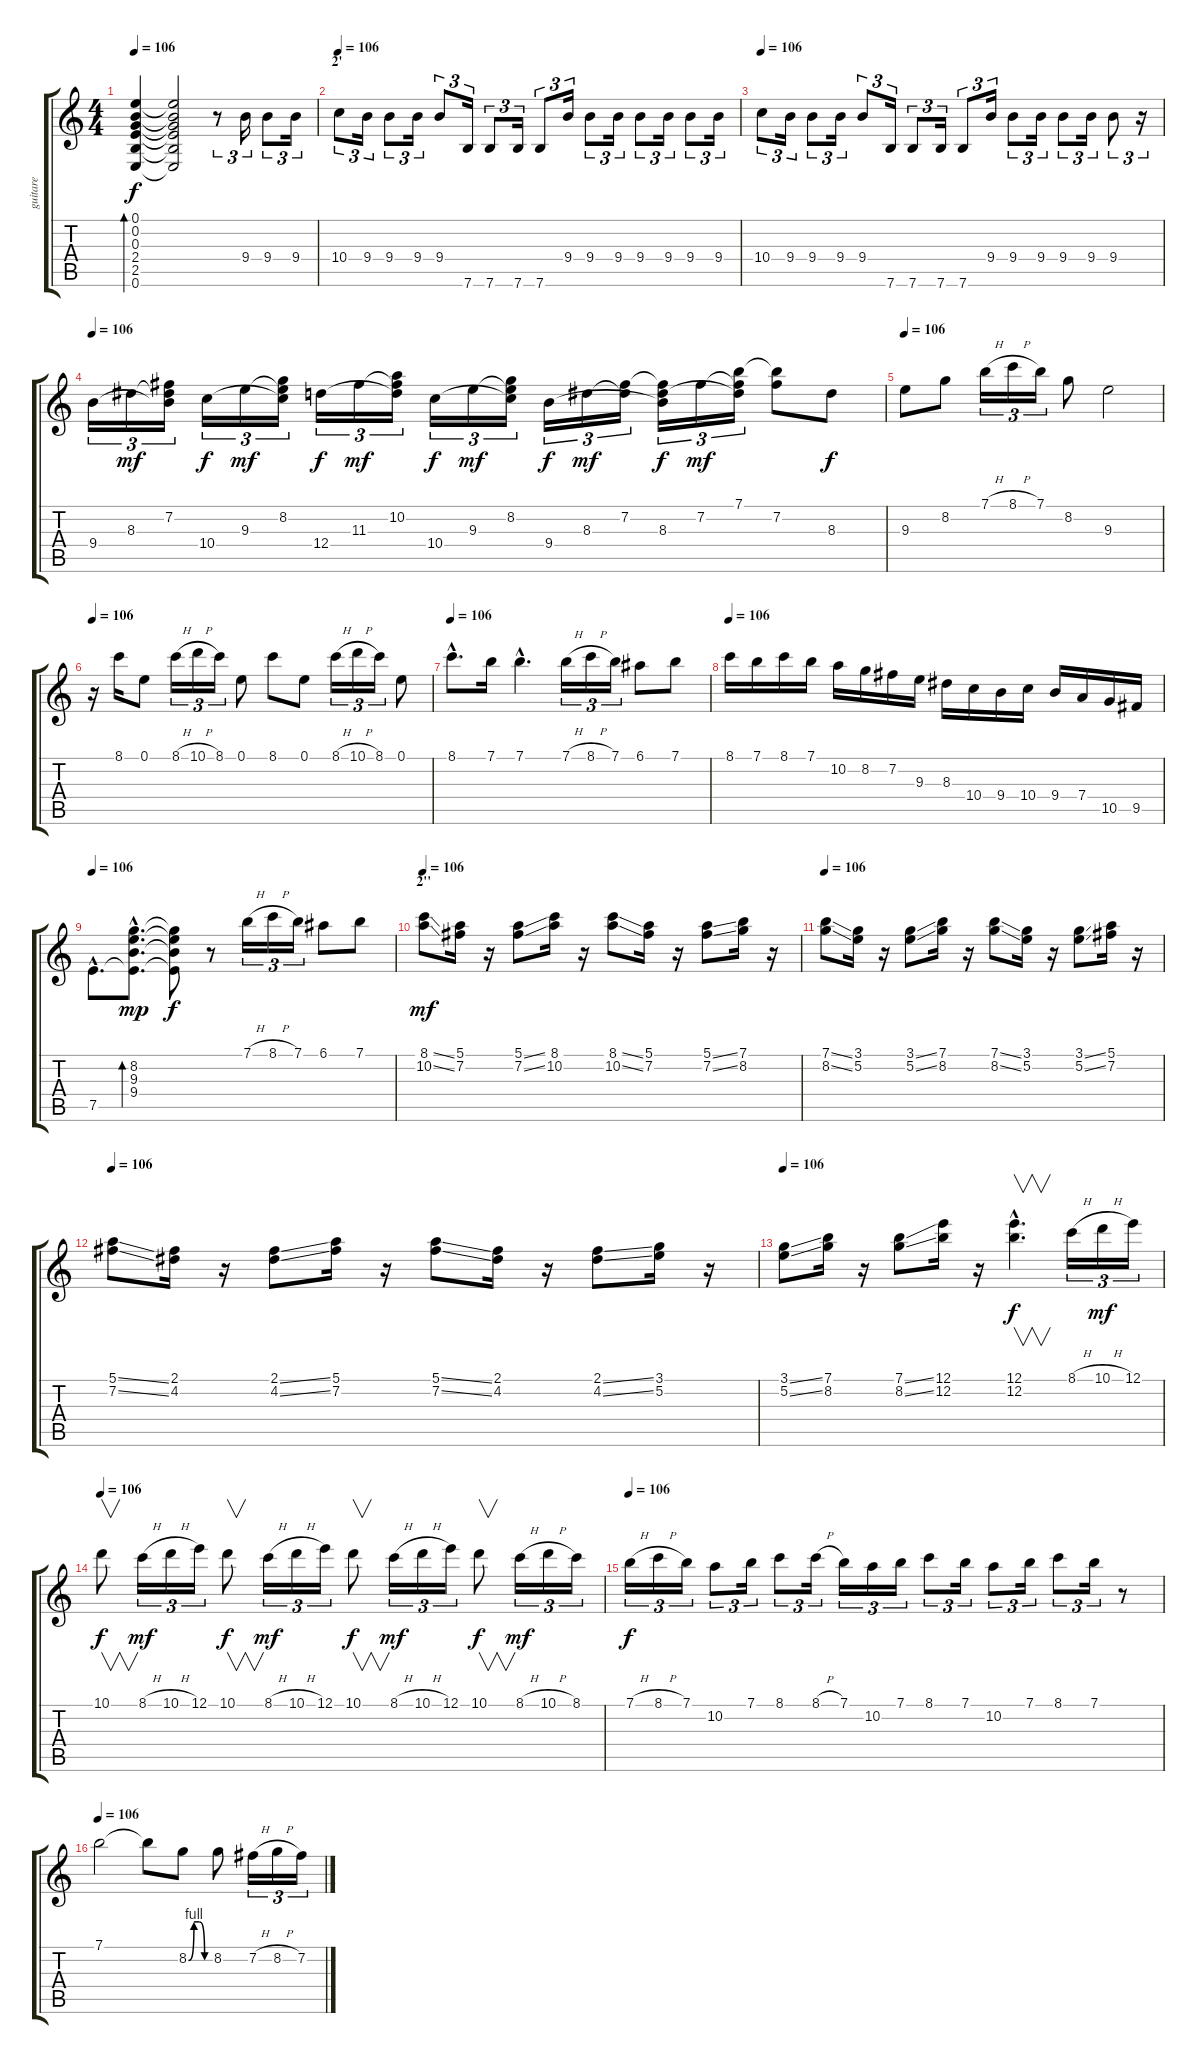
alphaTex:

\track ("guitare" "guitare") {instrument electricguitarjazz}
\staff {score tabs}
\tuning (E4 B3 G3 D3 A2 E2) {hide}
\ts (4 4)
\tempo 106
\clef g2
\ks c
(0.1 0.2 0.3 2.4 2.5 0.6).4{bd 60 dy f} (0.1{t} 0.2{t} 0.3{t} 2.4{t} 2.5{t} 0.6{t}).2 r.8{tu (3 2)} 9.4.16{tu (3 2)} 9.4.8{tu (3 2)} 9.4.16{tu (3 2)} |
\section ("" "2'")
\tempo 106
10.4.8{tu (3 2)} 9.4.16{tu (3 2)} 9.4.8{tu (3 2)} 9.4.16{tu (3 2)} 9.4.8{tu (3 2)} 7.6.16{tu (3 2)} 7.6.8{tu (3 2)} 7.6.16{tu (3 2)} 7.6.8{tu (3 2)} 9.4.16{tu (3 2)} 9.4.8{tu (3 2)} 9.4.16{tu (3 2)} 9.4.8{tu (3 2)} 9.4.16{tu (3 2)} 9.4.8{tu (3 2)} 9.4.16{tu (3 2)} |
\tempo 106
10.4.8{tu (3 2)} 9.4.16{tu (3 2)} 9.4.8{tu (3 2)} 9.4.16{tu (3 2)} 9.4.8{tu (3 2)} 7.6.16{tu (3 2)} 7.6.8{tu (3 2)} 7.6.16{tu (3 2)} 7.6.8{tu (3 2)} 9.4.16{tu (3 2)} 9.4.8{tu (3 2)} 9.4.16{tu (3 2)} 9.4.8{tu (3 2)} 9.4.16{tu (3 2)} 9.4.8{tu (3 2)} r.16{tu (3 2)} |
\tempo 106
9.4.16{tu (3 2)} 8.3.16{tu (3 2) dy mf} (7.2 8.3{t} 9.4{t}).16{tu (3 2)} 10.4.16{tu (3 2) dy f} 9.3.16{tu (3 2) dy mf} (8.2 9.3{t} 10.4{t}).16{tu (3 2)} 12.4.16{tu (3 2) dy f} 11.3.16{tu (3 2) dy mf} (10.2 11.3{t} 12.4{t}).16{tu (3 2)} 10.4.16{tu (3 2) dy f} 9.3.16{tu (3 2) dy mf} (8.2 9.3{t} 10.4{t}).16{tu (3 2)} 9.4.16{tu (3 2) dy f} 8.3.16{tu (3 2) dy mf} (7.2 8.3{t}).16{tu (3 2)} (7.2{t} 8.3 9.4{t}).16{tu (3 2) dy f} 7.2.16{tu (3 2) dy mf} (7.1 7.2{t} 8.3{t}).16{tu (3 2)} (7.1{t} 7.2).8 8.3.8{dy f} |
\tempo 106
9.3.8 8.2.8 7.1{h}.16{tu (3 2)} 8.1{h}.16{tu (3 2)} 7.1.16{tu (3 2)} 8.2.8 9.3.2 |
\tempo 106
r.16 8.1.16 0.1.8 8.1{h}.16{tu (3 2)} 10.1{h}.16{tu (3 2)} 8.1.16{tu (3 2)} 0.1.8 8.1.8 0.1.8 8.1{h}.16{tu (3 2)} 10.1{h}.16{tu (3 2)} 8.1.16{tu (3 2)} 0.1.8 |
\tempo 106
8.1{hac}.8{d} 7.1.16 7.1{hac}.4{d} 7.1{h}.16{tu (3 2)} 8.1{h}.16{tu (3 2)} 7.1.16{tu (3 2)} 6.1.8 7.1.8 |
\tempo 106
8.1.16 7.1.16 8.1.16 7.1.16 10.2.16 8.2.16 7.2.16 9.3.16 8.3.16 10.4.16 9.4.16 10.4.16 9.4.16 7.4.16 10.5.16 9.5.16 |
\tempo 106
7.5{hac}.8{d} (8.2{hac} 9.3{hac} 9.4{hac} 7.5{hac t}).8{d bd 240 dy mp} (8.2{t} 9.3{t} 9.4{t} 7.5{t}).8{dy f} r.8 7.1{h}.16{tu (3 2)} 8.1{h}.16{tu (3 2)} 7.1.16{tu (3 2)} 6.1.8 7.1.8 |
\section ("" "2''")
\tempo 106
(8.1{ss} 10.2{ss}).8{dy mf} (5.1 7.2).16 r.16 (5.1{ss} 7.2{ss}).8 (8.1 10.2).16 r.16 (8.1{ss} 10.2{ss}).8 (5.1 7.2).16 r.16 (5.1{ss} 7.2{ss}).8 (7.1 8.2).16 r.16 |
\tempo 106
(7.1{ss} 8.2{ss}).8 (3.1 5.2).16 r.16 (3.1{ss} 5.2{ss}).8 (7.1 8.2).16 r.16 (7.1{ss} 8.2{ss}).8 (3.1 5.2).16 r.16 (3.1{ss} 5.2{ss}).8 (5.1 7.2).16 r.16 |
\tempo 106
(5.1{ss} 7.2{ss}).8 (2.1 4.2).16 r.16 (2.1{ss} 4.2{ss}).8 (5.1 7.2).16 r.16 (5.1{ss} 7.2{ss}).8 (2.1 4.2).16 r.16 (2.1{ss} 4.2{ss}).8 (3.1 5.2).16 r.16 |
\tempo 106
(3.1{ss} 5.2{ss}).8 (7.1 8.2).16 r.16 (7.1{ss} 8.2{ss}).8 (12.1 12.2).16 r.16 (12.1{hac} 12.2{hac}).4{v d dy f} 8.1{h}.16{tu (3 2)} 10.1{h}.16{tu (3 2) dy mf} 12.1.16{tu (3 2)} |
\tempo 106
10.1.8{v dy f} 8.1{h}.16{tu (3 2) dy mf} 10.1{h}.16{tu (3 2)} 12.1.16{tu (3 2)} 10.1.8{v dy f} 8.1{h}.16{tu (3 2) dy mf} 10.1{h}.16{tu (3 2)} 12.1.16{tu (3 2)} 10.1.8{v dy f} 8.1{h}.16{tu (3 2) dy mf} 10.1{h}.16{tu (3 2)} 12.1.16{tu (3 2)} 10.1.8{v dy f} 8.1{h}.16{tu (3 2) dy mf} 10.1{h}.16{tu (3 2)} 8.1.16{tu (3 2)} |
\tempo 106
7.1{h}.16{tu (3 2) dy f} 8.1{h}.16{tu (3 2)} 7.1.16{tu (3 2)} 10.2.8{tu (3 2)} 7.1.16{tu (3 2)} 8.1.8{tu (3 2)} 8.1{h}.16{tu (3 2)} 7.1.16{tu (3 2)} 10.2.16{tu (3 2)} 7.1.16{tu (3 2)} 8.1.8{tu (3 2)} 7.1.16{tu (3 2)} 10.2.8{tu (3 2)} 7.1.16{tu (3 2)} 8.1.8{tu (3 2)} 7.1.16{tu (3 2)} r.8 |
\tempo 106
7.1.2 7.1{t}.8 8.2{be (custom 0 0 15 4 30 4 45 0 60 0)}.8 8.2.8 7.2{h}.16{tu (3 2)} 8.2{h}.16{tu (3 2)} 7.2.16{tu (3 2)}
